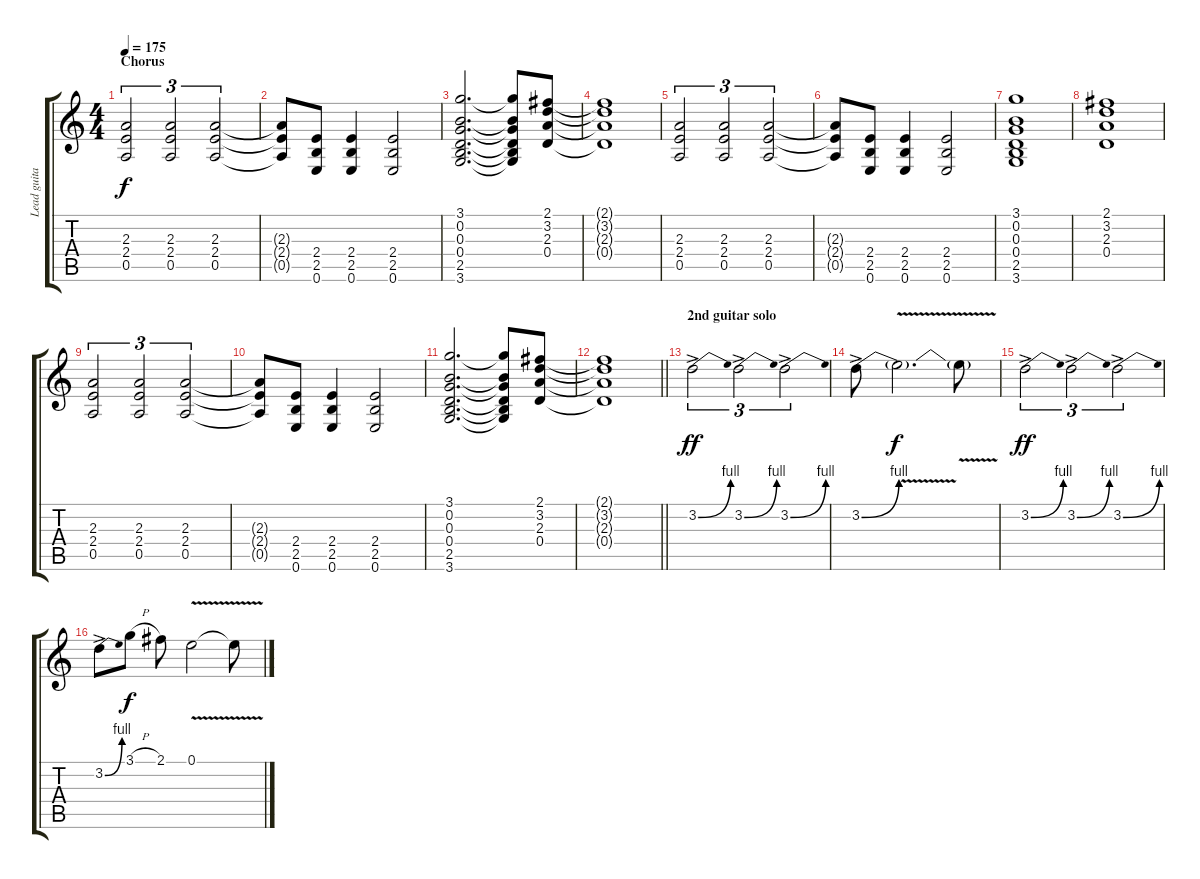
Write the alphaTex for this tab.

\track ("Lead guitar (Jacob Binzer)" "Lead guita") {instrument overdrivenguitar}
\staff {score tabs}
\tuning (E4 B3 G3 D3 A2 E2) {hide}
\ts (4 4)
\section ("" "Chorus")
\tempo 175
\clef g2
\ks c
(2.3 2.4 0.5).2{tu (3 2) dy f} (2.3 2.4 0.5).2{tu (3 2)} (2.3 2.4 0.5).2{tu (3 2)} |
(2.3{t} 2.4{t} 0.5{t}).8 (2.4 2.5 0.6).8 (2.4 2.5 0.6).4 (2.4 2.5 0.6).2 |
(3.1 0.2 0.3 0.4 2.5 3.6).2{d} (3.1{t} 0.2{t} 0.3{t} 0.4{t} 2.5{t} 3.6{t}).8 (2.1 3.2 2.3 0.4).8 |
(2.1{t} 3.2{t} 2.3{t} 0.4{t}).1 |
(2.3 2.4 0.5).2{tu (3 2)} (2.3 2.4 0.5).2{tu (3 2)} (2.3 2.4 0.5).2{tu (3 2)} |
(2.3{t} 2.4{t} 0.5{t}).8 (2.4 2.5 0.6).8 (2.4 2.5 0.6).4 (2.4 2.5 0.6).2 |
(3.1 0.2 0.3 0.4 2.5 3.6).1 |
(2.1 3.2 2.3 0.4).1 |
(2.3 2.4 0.5).2{tu (3 2)} (2.3 2.4 0.5).2{tu (3 2)} (2.3 2.4 0.5).2{tu (3 2)} |
(2.3{t} 2.4{t} 0.5{t}).8 (2.4 2.5 0.6).8 (2.4 2.5 0.6).4 (2.4 2.5 0.6).2 |
(3.1 0.2 0.3 0.4 2.5 3.6).2{d} (3.1{t} 0.2{t} 0.3{t} 0.4{t} 2.5{t} 3.6{t}).8 (2.1 3.2 2.3 0.4).8 |
\barLineRight lightlight
(2.1{t} 3.2{t} 2.3{t} 0.4{t}).1 |
\section ("" "2nd guitar solo")
3.2{be (bend 0 0 60 4) ac}.2{tu (3 2) dy ff} 3.2{be (bend 0 0 60 4) ac}.2{tu (3 2)} 3.2{be (bend 0 0 60 4) ac}.2{tu (3 2)} |
3.2{be (bend 0 0 60 4) ac}.8 3.2{v t}.2{d dy f} 3.2{t}.8 |
3.2{be (bend 0 0 60 4) ac}.2{tu (3 2) dy ff} 3.2{be (bend 0 0 60 4) ac}.2{tu (3 2)} 3.2{be (bend 0 0 60 4) ac}.2{tu (3 2)} |
3.2{be (bend 0 0 60 4) ac}.8 3.1{h}.8{dy f} 2.1.8 0.1{v}.2 0.1{t}.8
